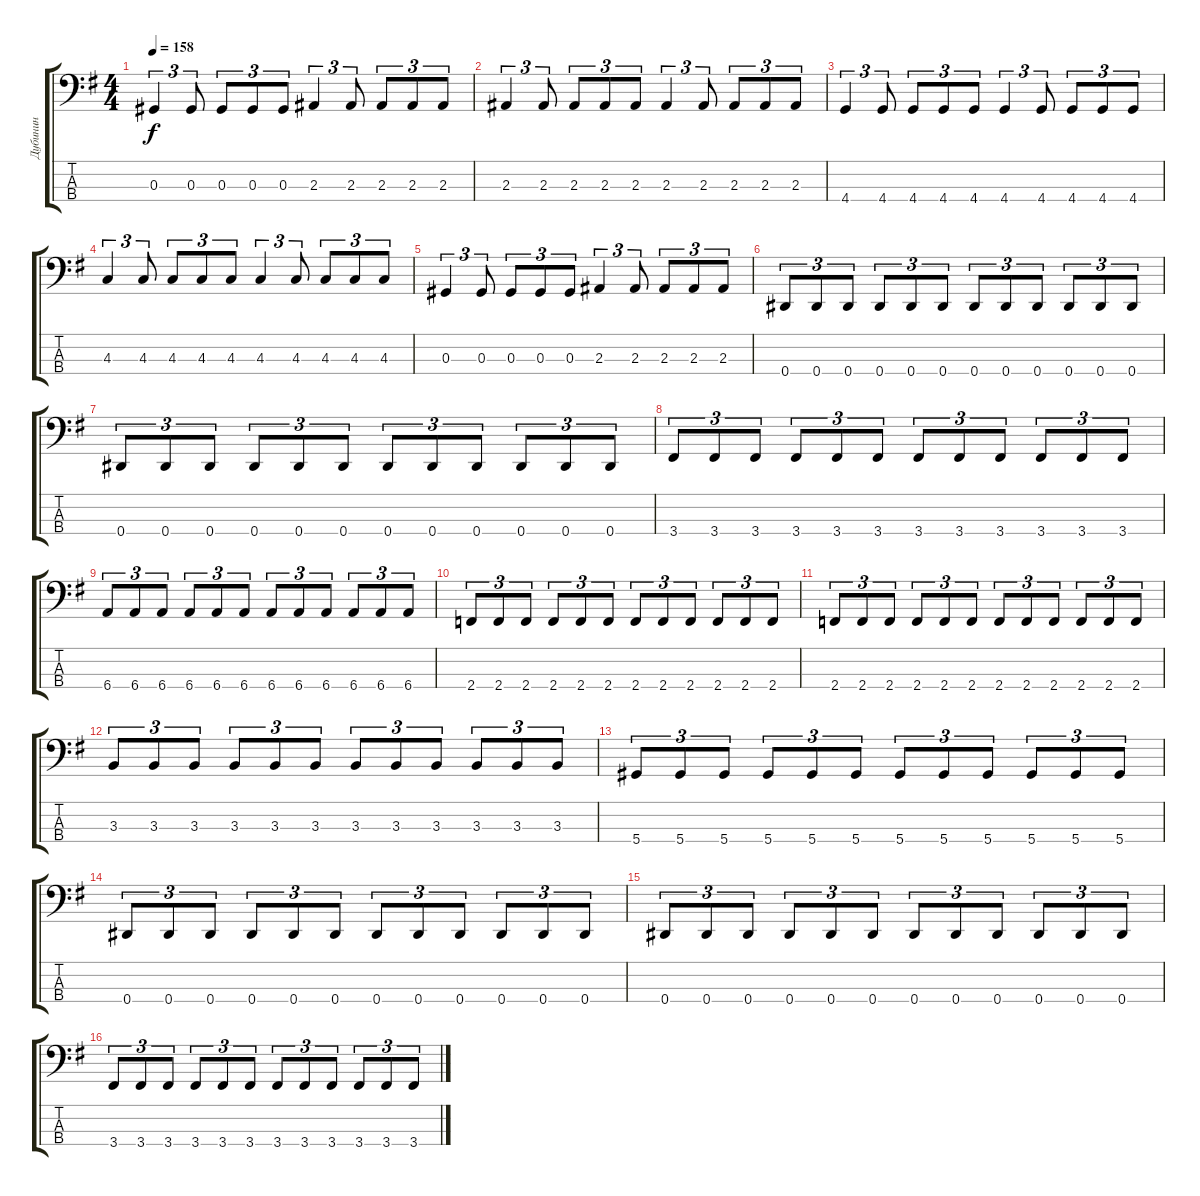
\track ("Дубинин" "Дубинин") {instrument electricbasspick}
\staff {score tabs}
\tuning (Gb2 Db2 Ab1 Eb1) {hide}
\ts (4 4)
\tempo 158
\clef f4
\ks g
0.3.4{tu (3 2) dy f} 0.3.8{tu (3 2)} 0.3.8{tu (3 2)} 0.3.8{tu (3 2)} 0.3.8{tu (3 2)} 2.3.4{tu (3 2)} 2.3.8{tu (3 2)} 2.3.8{tu (3 2)} 2.3.8{tu (3 2)} 2.3.8{tu (3 2)} |
2.3.4{tu (3 2)} 2.3.8{tu (3 2)} 2.3.8{tu (3 2)} 2.3.8{tu (3 2)} 2.3.8{tu (3 2)} 2.3.4{tu (3 2)} 2.3.8{tu (3 2)} 2.3.8{tu (3 2)} 2.3.8{tu (3 2)} 2.3.8{tu (3 2)} |
4.4.4{tu (3 2)} 4.4.8{tu (3 2)} 4.4.8{tu (3 2)} 4.4.8{tu (3 2)} 4.4.8{tu (3 2)} 4.4.4{tu (3 2)} 4.4.8{tu (3 2)} 4.4.8{tu (3 2)} 4.4.8{tu (3 2)} 4.4.8{tu (3 2)} |
4.3.4{tu (3 2)} 4.3.8{tu (3 2)} 4.3.8{tu (3 2)} 4.3.8{tu (3 2)} 4.3.8{tu (3 2)} 4.3.4{tu (3 2)} 4.3.8{tu (3 2)} 4.3.8{tu (3 2)} 4.3.8{tu (3 2)} 4.3.8{tu (3 2)} |
0.3.4{tu (3 2)} 0.3.8{tu (3 2)} 0.3.8{tu (3 2)} 0.3.8{tu (3 2)} 0.3.8{tu (3 2)} 2.3.4{tu (3 2)} 2.3.8{tu (3 2)} 2.3.8{tu (3 2)} 2.3.8{tu (3 2)} 2.3.8{tu (3 2)} |
0.4.8{tu (3 2)} 0.4.8{tu (3 2)} 0.4.8{tu (3 2)} 0.4.8{tu (3 2)} 0.4.8{tu (3 2)} 0.4.8{tu (3 2)} 0.4.8{tu (3 2)} 0.4.8{tu (3 2)} 0.4.8{tu (3 2)} 0.4.8{tu (3 2)} 0.4.8{tu (3 2)} 0.4.8{tu (3 2)} |
0.4.8{tu (3 2)} 0.4.8{tu (3 2)} 0.4.8{tu (3 2)} 0.4.8{tu (3 2)} 0.4.8{tu (3 2)} 0.4.8{tu (3 2)} 0.4.8{tu (3 2)} 0.4.8{tu (3 2)} 0.4.8{tu (3 2)} 0.4.8{tu (3 2)} 0.4.8{tu (3 2)} 0.4.8{tu (3 2)} |
3.4.8{tu (3 2)} 3.4.8{tu (3 2)} 3.4.8{tu (3 2)} 3.4.8{tu (3 2)} 3.4.8{tu (3 2)} 3.4.8{tu (3 2)} 3.4.8{tu (3 2)} 3.4.8{tu (3 2)} 3.4.8{tu (3 2)} 3.4.8{tu (3 2)} 3.4.8{tu (3 2)} 3.4.8{tu (3 2)} |
6.4.8{tu (3 2)} 6.4.8{tu (3 2)} 6.4.8{tu (3 2)} 6.4.8{tu (3 2)} 6.4.8{tu (3 2)} 6.4.8{tu (3 2)} 6.4.8{tu (3 2)} 6.4.8{tu (3 2)} 6.4.8{tu (3 2)} 6.4.8{tu (3 2)} 6.4.8{tu (3 2)} 6.4.8{tu (3 2)} |
2.4.8{tu (3 2)} 2.4.8{tu (3 2)} 2.4.8{tu (3 2)} 2.4.8{tu (3 2)} 2.4.8{tu (3 2)} 2.4.8{tu (3 2)} 2.4.8{tu (3 2)} 2.4.8{tu (3 2)} 2.4.8{tu (3 2)} 2.4.8{tu (3 2)} 2.4.8{tu (3 2)} 2.4.8{tu (3 2)} |
2.4.8{tu (3 2)} 2.4.8{tu (3 2)} 2.4.8{tu (3 2)} 2.4.8{tu (3 2)} 2.4.8{tu (3 2)} 2.4.8{tu (3 2)} 2.4.8{tu (3 2)} 2.4.8{tu (3 2)} 2.4.8{tu (3 2)} 2.4.8{tu (3 2)} 2.4.8{tu (3 2)} 2.4.8{tu (3 2)} |
3.3.8{tu (3 2)} 3.3.8{tu (3 2)} 3.3.8{tu (3 2)} 3.3.8{tu (3 2)} 3.3.8{tu (3 2)} 3.3.8{tu (3 2)} 3.3.8{tu (3 2)} 3.3.8{tu (3 2)} 3.3.8{tu (3 2)} 3.3.8{tu (3 2)} 3.3.8{tu (3 2)} 3.3.8{tu (3 2)} |
5.4.8{tu (3 2)} 5.4.8{tu (3 2)} 5.4.8{tu (3 2)} 5.4.8{tu (3 2)} 5.4.8{tu (3 2)} 5.4.8{tu (3 2)} 5.4.8{tu (3 2)} 5.4.8{tu (3 2)} 5.4.8{tu (3 2)} 5.4.8{tu (3 2)} 5.4.8{tu (3 2)} 5.4.8{tu (3 2)} |
0.4.8{tu (3 2)} 0.4.8{tu (3 2)} 0.4.8{tu (3 2)} 0.4.8{tu (3 2)} 0.4.8{tu (3 2)} 0.4.8{tu (3 2)} 0.4.8{tu (3 2)} 0.4.8{tu (3 2)} 0.4.8{tu (3 2)} 0.4.8{tu (3 2)} 0.4.8{tu (3 2)} 0.4.8{tu (3 2)} |
0.4.8{tu (3 2)} 0.4.8{tu (3 2)} 0.4.8{tu (3 2)} 0.4.8{tu (3 2)} 0.4.8{tu (3 2)} 0.4.8{tu (3 2)} 0.4.8{tu (3 2)} 0.4.8{tu (3 2)} 0.4.8{tu (3 2)} 0.4.8{tu (3 2)} 0.4.8{tu (3 2)} 0.4.8{tu (3 2)} |
3.4.8{tu (3 2)} 3.4.8{tu (3 2)} 3.4.8{tu (3 2)} 3.4.8{tu (3 2)} 3.4.8{tu (3 2)} 3.4.8{tu (3 2)} 3.4.8{tu (3 2)} 3.4.8{tu (3 2)} 3.4.8{tu (3 2)} 3.4.8{tu (3 2)} 3.4.8{tu (3 2)} 3.4.8{tu (3 2)}
